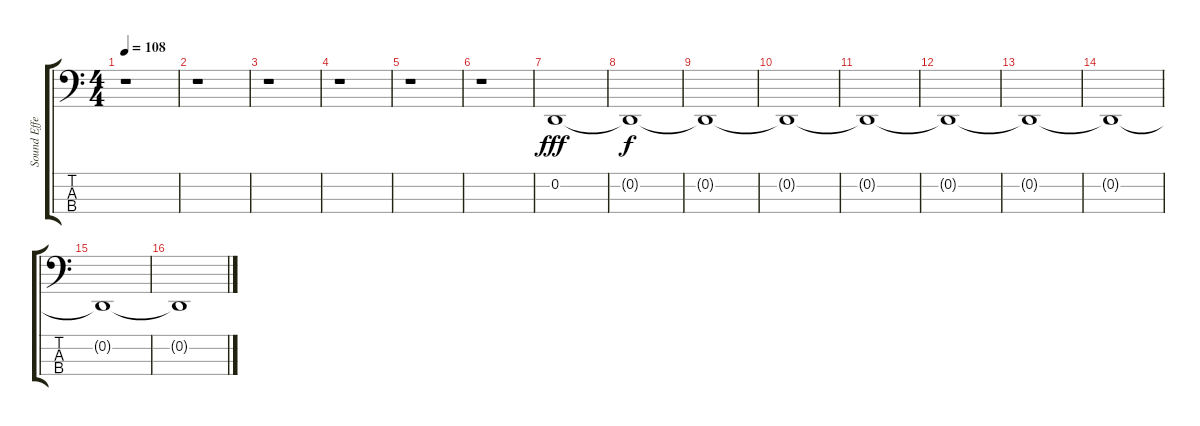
\track ("Sound Effect" "Sound Effe") {instrument pad8sweep}
\staff {score tabs}
\tuning (G2 D2 A1 E1) {hide}
\ts (4 4)
\tempo 108
\clef f4
\ks c
r.1{dy f} |
r.1 |
r.1 |
r.1 |
r.1 |
r.1 |
0.2.1{dy fff} |
0.2{t}.1{dy f} |
0.2{t}.1 |
0.2{t}.1 |
0.2{t}.1 |
0.2{t}.1 |
0.2{t}.1 |
0.2{t}.1 |
0.2{t}.1 |
0.2{t}.1
